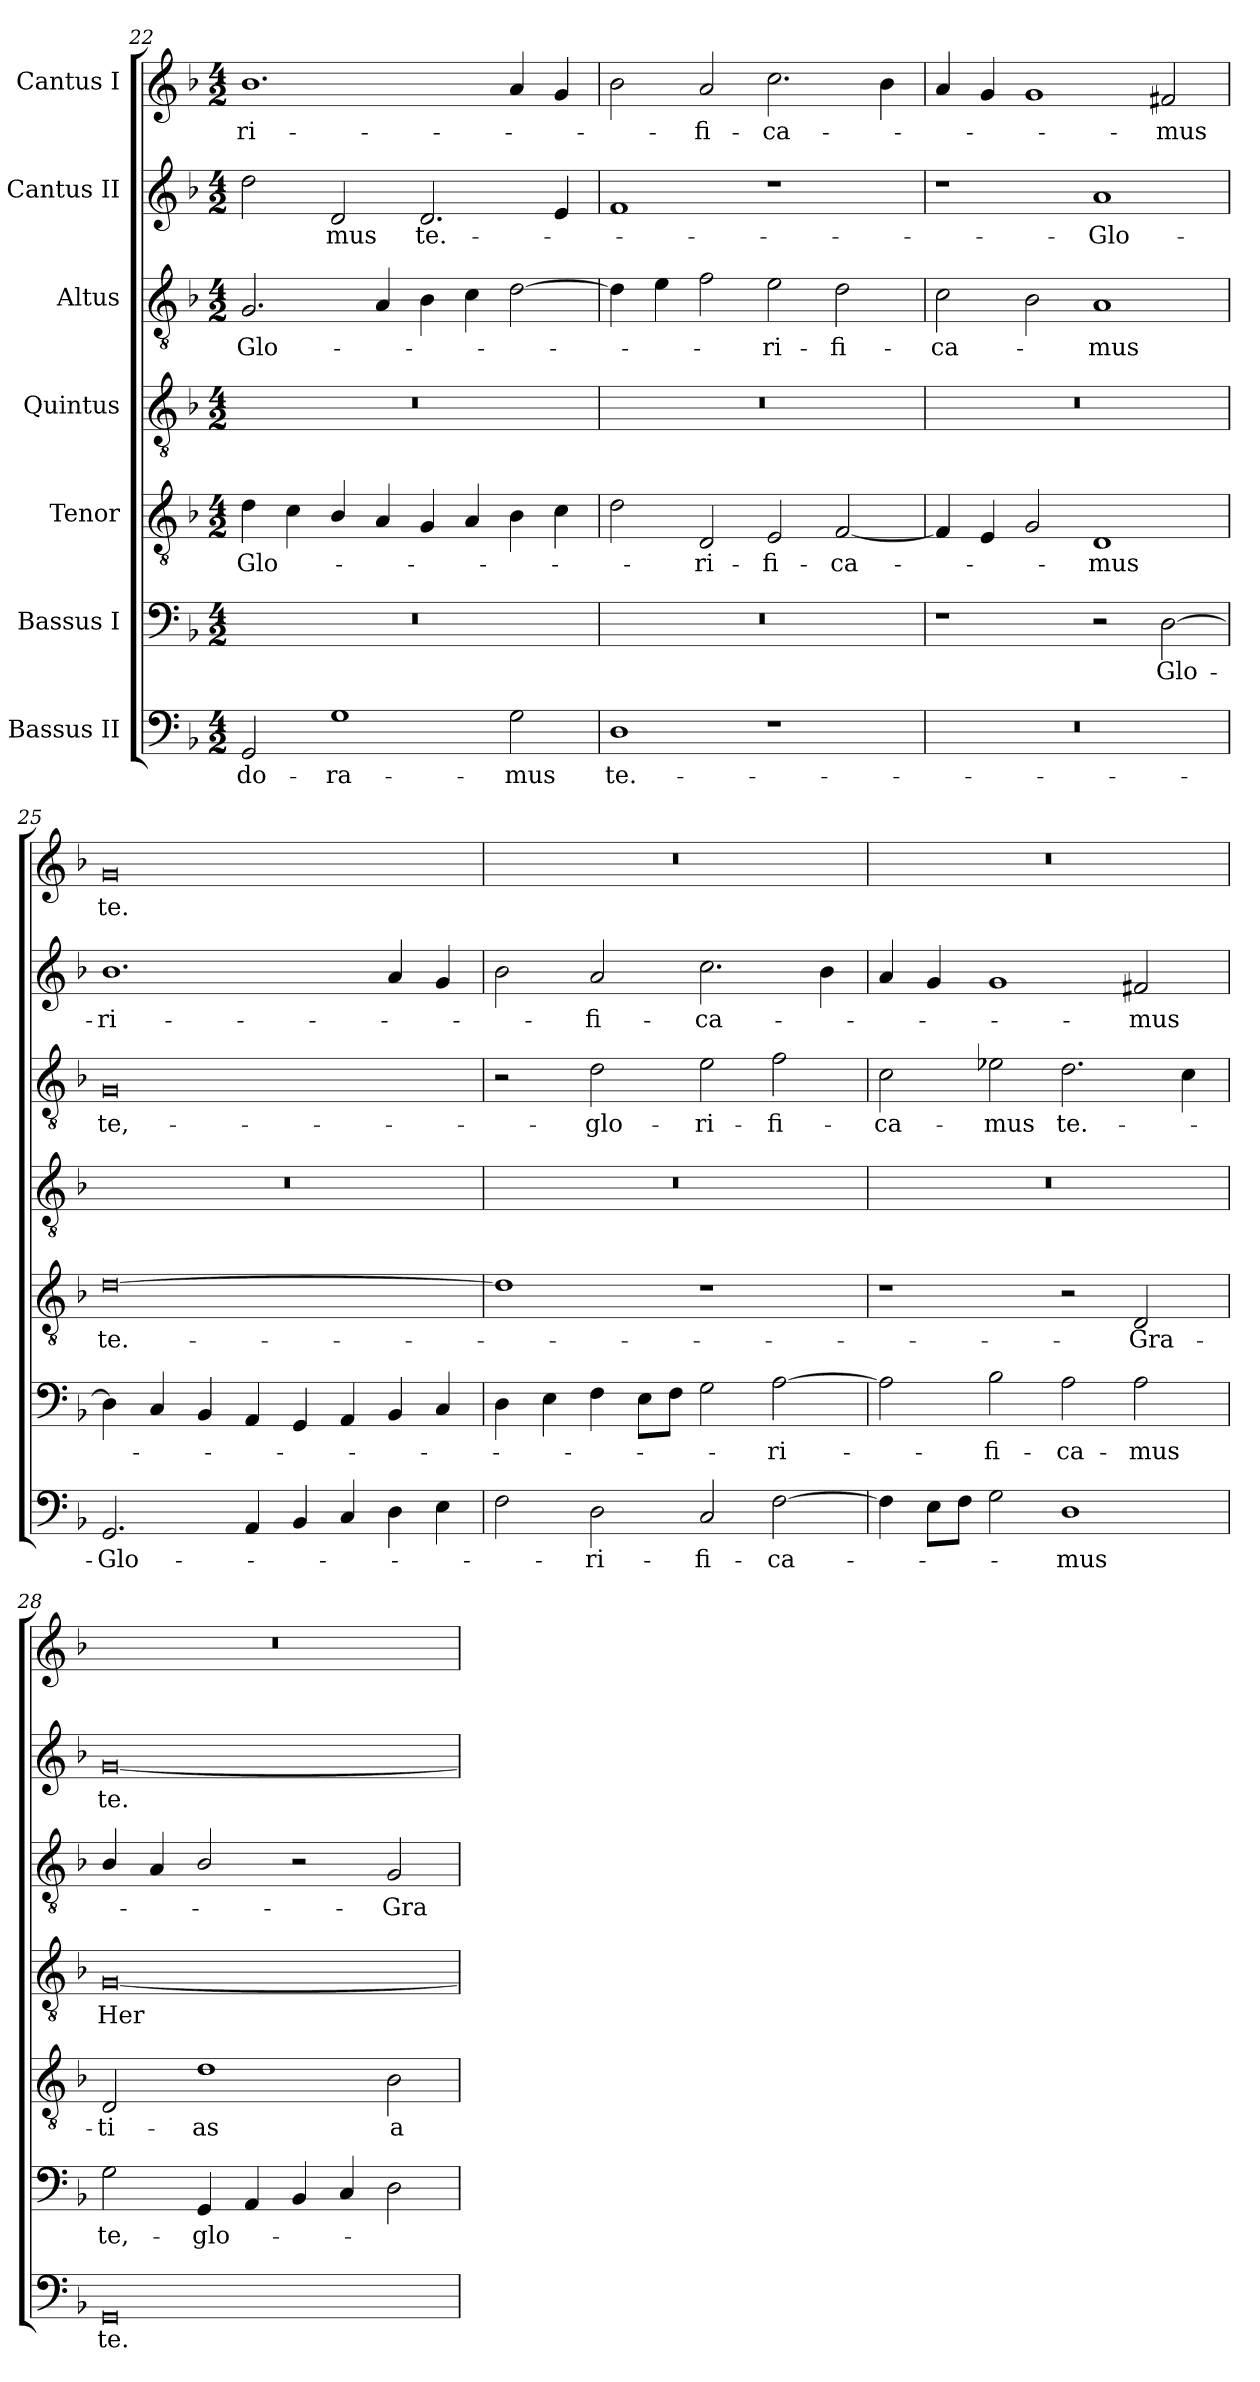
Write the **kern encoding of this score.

**kern	**text	**kern	**text	**kern	**text	**kern	**text	**kern	**text	**kern	**text	**kern	**text
*part7	*part7	*part6	*part6	*part5	*part5	*part4	*part4	*part3	*part3	*part2	*part2	*part1	*part1
*staff7	*staff7	*staff6	*staff6	*staff5	*staff5	*staff4	*staff4	*staff3	*staff3	*staff2	*staff2	*staff1	*staff1
*I"Bassus II	*	*I"Bassus I	*	*I"Tenor	*	*I"Quintus	*	*I"Altus	*	*I"Cantus II	*	*I"Cantus I	*
*clefF4	*	*clefF4	*	*clefGv2	*	*clefGv2	*	*clefGv2	*	*clefG2	*	*clefG2	*
*k[b-]	*	*k[b-]	*	*k[b-]	*	*k[b-]	*	*k[b-]	*	*k[b-]	*	*k[b-]	*
*M4/2	*	*M4/2	*	*M4/2	*	*M4/2	*	*M4/2	*	*M4/2	*	*M4/2	*
=22	=22	=22	=22	=22	=22	=22	=22	=22	=22	=22	=22	=22	=22
2GG/	-do-	0r	.	4d\	Glo-	0r	.	2.G/	Glo-	2dd\	.	1.b-\	-ri-
.	.	.	.	4c\	.	.	.	.	.	.	.	.	.
1G\	-ra-	.	.	4B-/	.	.	.	.	.	2d/	-mus	.	.
.	.	.	.	4A/	.	.	.	4A/	.	.	.	.	.
.	.	.	.	4G/	.	.	.	4B-\	.	2.d/	te.-	.	.
.	.	.	.	4A/	.	.	.	4c\	.	.	.	.	.
2G\	-mus	.	.	4B-\	.	.	.	[2d\	.	.	.	4a/	.
.	.	.	.	4c\	.	.	.	.	.	4e/	.	4g/	.
=23	=23	=23	=23	=23	=23	=23	=23	=23	=23	=23	=23	=23	=23
1D\	te.-	0r	.	2d\	.	0r	.	4d\]	.	1f/	.	2b-\	.
.	.	.	.	.	.	.	.	4e\	.	.	.	.	.
.	.	.	.	2D/	-ri-	.	.	2f\	.	.	.	2a/	-fi-
1r	.	.	.	2E/	-fi-	.	.	2e\	-ri-	1r	.	2.cc\	-ca-
.	.	.	.	[2F/	-ca-	.	.	2d\	-fi-	.	.	.	.
.	.	.	.	.	.	.	.	.	.	.	.	4b-\	.
=24	=24	=24	=24	=24	=24	=24	=24	=24	=24	=24	=24	=24	=24
0r	.	1r	.	4F/]	.	0r	.	2c\	-ca-	1r	.	4a/	.
.	.	.	.	4E/	.	.	.	.	.	.	.	4g/	.
.	.	.	.	2G/	.	.	.	2B-\	.	.	.	1g/	.
.	.	2r	.	1D/	-mus	.	.	1A/	-mus	1a/	Glo-	.	.
.	.	[2D\	Glo-	.	.	.	.	.	.	.	.	2f#X/	-mus
=25	=25	=25	=25	=25	=25	=25	=25	=25	=25	=25	=25	=25	=25
2.GG/	Glo-	4D\]	.	[0d\	te.-	0r	.	0G/	te,-	1.b-\	-ri-	0g/	te.-
.	.	4C/	.	.	.	.	.	.	.	.	.	.	.
.	.	4BB-/	.	.	.	.	.	.	.	.	.	.	.
4AA/	.	4AA/	.	.	.	.	.	.	.	.	.	.	.
4BB-/	.	4GG/	.	.	.	.	.	.	.	.	.	.	.
4C/	.	4AA/	.	.	.	.	.	.	.	.	.	.	.
4D\	.	4BB-/	.	.	.	.	.	.	.	4a/	.	.	.
4E\	.	4C/	.	.	.	.	.	.	.	4g/	.	.	.
=26	=26	=26	=26	=26	=26	=26	=26	=26	=26	=26	=26	=26	=26
2F\	.	4D\	.	1d\]	.	0r	.	2r	.	2b-\	.	0r	.
.	.	4E\	.	.	.	.	.	.	.	.	.	.	.
2D\	-ri-	4F\	.	.	.	.	.	2d\	glo-	2a/	-fi-	.	.
.	.	8E\L	.	.	.	.	.	.	.	.	.	.	.
.	.	8F\J	.	.	.	.	.	.	.	.	.	.	.
2C/	-fi-	2G\	.	1r	.	.	.	2e\	-ri-	2.cc\	-ca-	.	.
[2F\	-ca-	[2A\	-ri-	.	.	.	.	2f\	-fi-	.	.	.	.
.	.	.	.	.	.	.	.	.	.	4b-\	.	.	.
=27	=27	=27	=27	=27	=27	=27	=27	=27	=27	=27	=27	=27	=27
4F\]	.	2A\]	.	1r	.	0r	.	2c\	-ca-	4a/	.	0r	.
8E\L	.	.	.	.	.	.	.	.	.	4g/	.	.	.
8F\J	.	.	.	.	.	.	.	.	.	.	.	.	.
2G\	.	2B-\	-fi-	.	.	.	.	2e-X\	-mus	1g/	.	.	.
1D\	-mus	2A\	-ca-	2r	.	.	.	2.d\	te.-	.	.	.	.
.	.	2A\	-mus	2D/	Gra-	.	.	.	.	2f#X/	-mus	.	.
.	.	.	.	.	.	.	.	4c\	.	.	.	.	.
=28	=28	=28	=28	=28	=28	=28	=28	=28	=28	=28	=28	=28	=28
0GG/	te.-	2G\	te,-	2D/	-ti-	[0G/	Her-	4B-/	.	[0g/	te.-	0r	.
.	.	.	.	.	.	.	.	4A/	.	.	.	.	.
.	.	4GG/	glo-	1d\	-as	.	.	2B-/	.	.	.	.	.
.	.	4AA/	.	.	.	.	.	.	.	.	.	.	.
.	.	4BB-/	.	.	.	.	.	2r	.	.	.	.	.
.	.	4C/	.	.	.	.	.	.	.	.	.	.	.
.	.	2D\	.	2B-\	a-	.	.	2G/	Gra-	.	.	.	.
=	=	=	=	=	=	=	=	=	=	=	=	=	=
*-	*-	*-	*-	*-	*-	*-	*-	*-	*-	*-	*-	*-	*-
